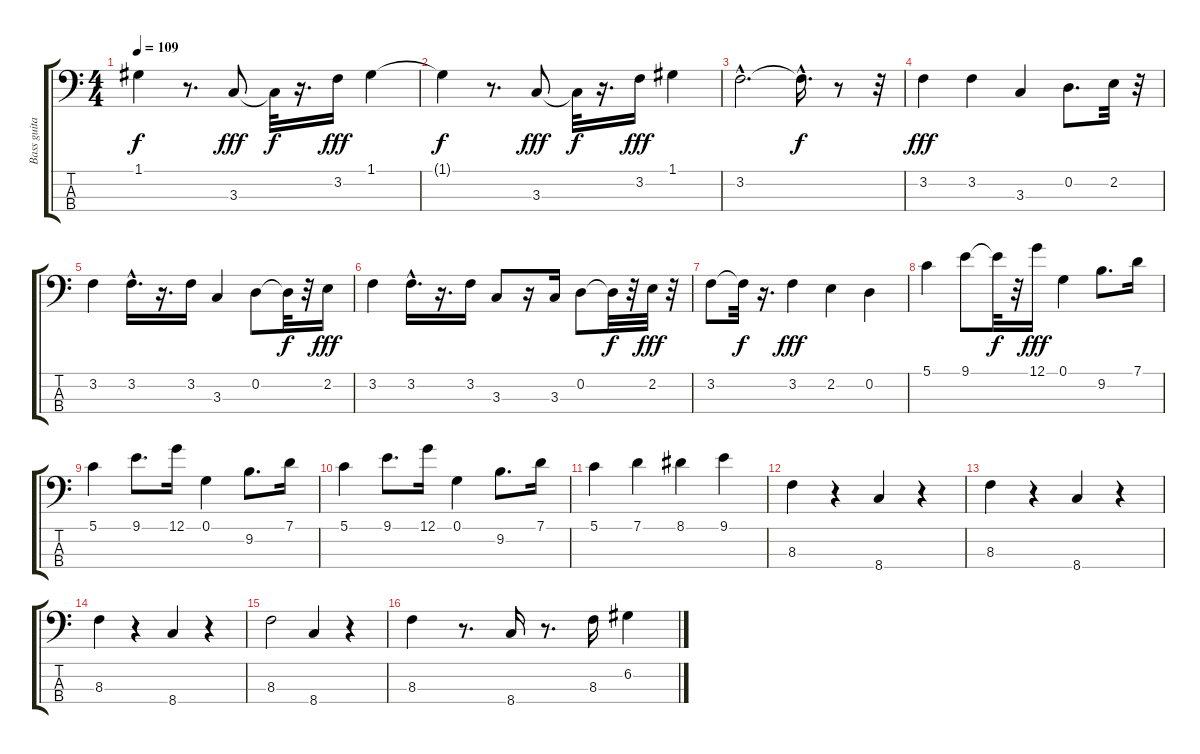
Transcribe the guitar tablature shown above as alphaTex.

\track ("Bass guitar     " "Bass guita") {instrument fretlessbass}
\staff {score tabs}
\tuning (G2 D2 A1 E1) {hide}
\ts (4 4)
\tempo 109
\clef f4
\ks c
1.1{t}.4{dy f} r.8{d} 3.3.8{dy fff} 3.3{t}.32{dy f} r.16{d} 3.2.16{dy fff} 1.1.4 |
1.1{t}.4{dy f} r.8{d} 3.3.8{dy fff} 3.3{t}.32{dy f} r.16{d} 3.2.16{dy fff} 1.1.4 |
3.2{hac}.2{d} 3.2{hac t}.16{d dy f} r.8 r.32 |
3.2.4{dy fff} 3.2.4 3.3.4 0.2.8{d} 2.2.32 r.32 |
3.2.4 3.2{hac}.16{d} r.16{d} 3.2.16 3.3.4 0.2.8 0.2{t}.32{dy f} r.32 2.2.16{dy fff} |
3.2.4 3.2{hac}.16{d} r.16{d} 3.2.16 3.3.8 r.16 3.3.16 0.2.8 0.2{t}.32{dy f} r.32 2.2.32{dy fff} r.32 |
3.2.8 3.2{t}.32{dy f} r.16{d} 3.2.4{dy fff} 2.2.4 0.2.4 |
5.1.4 9.1.8 9.1{t}.32{dy f} r.32 12.1.16{dy fff} 0.1.4 9.2.8{d} 7.1.16 |
5.1.4 9.1.8{d} 12.1.16 0.1.4 9.2.8{d} 7.1.16 |
5.1.4 9.1.8{d} 12.1.16 0.1.4 9.2.8{d} 7.1.16 |
5.1.4 7.1.4 8.1.4 9.1.4 |
8.3.4 r.4 8.4.4 r.4 |
8.3.4 r.4 8.4.4 r.4 |
8.3.4 r.4 8.4.4 r.4 |
8.3.2 8.4.4 r.4 |
8.3.4 r.8{d} 8.4.16 r.8{d} 8.3.16 6.2.4
